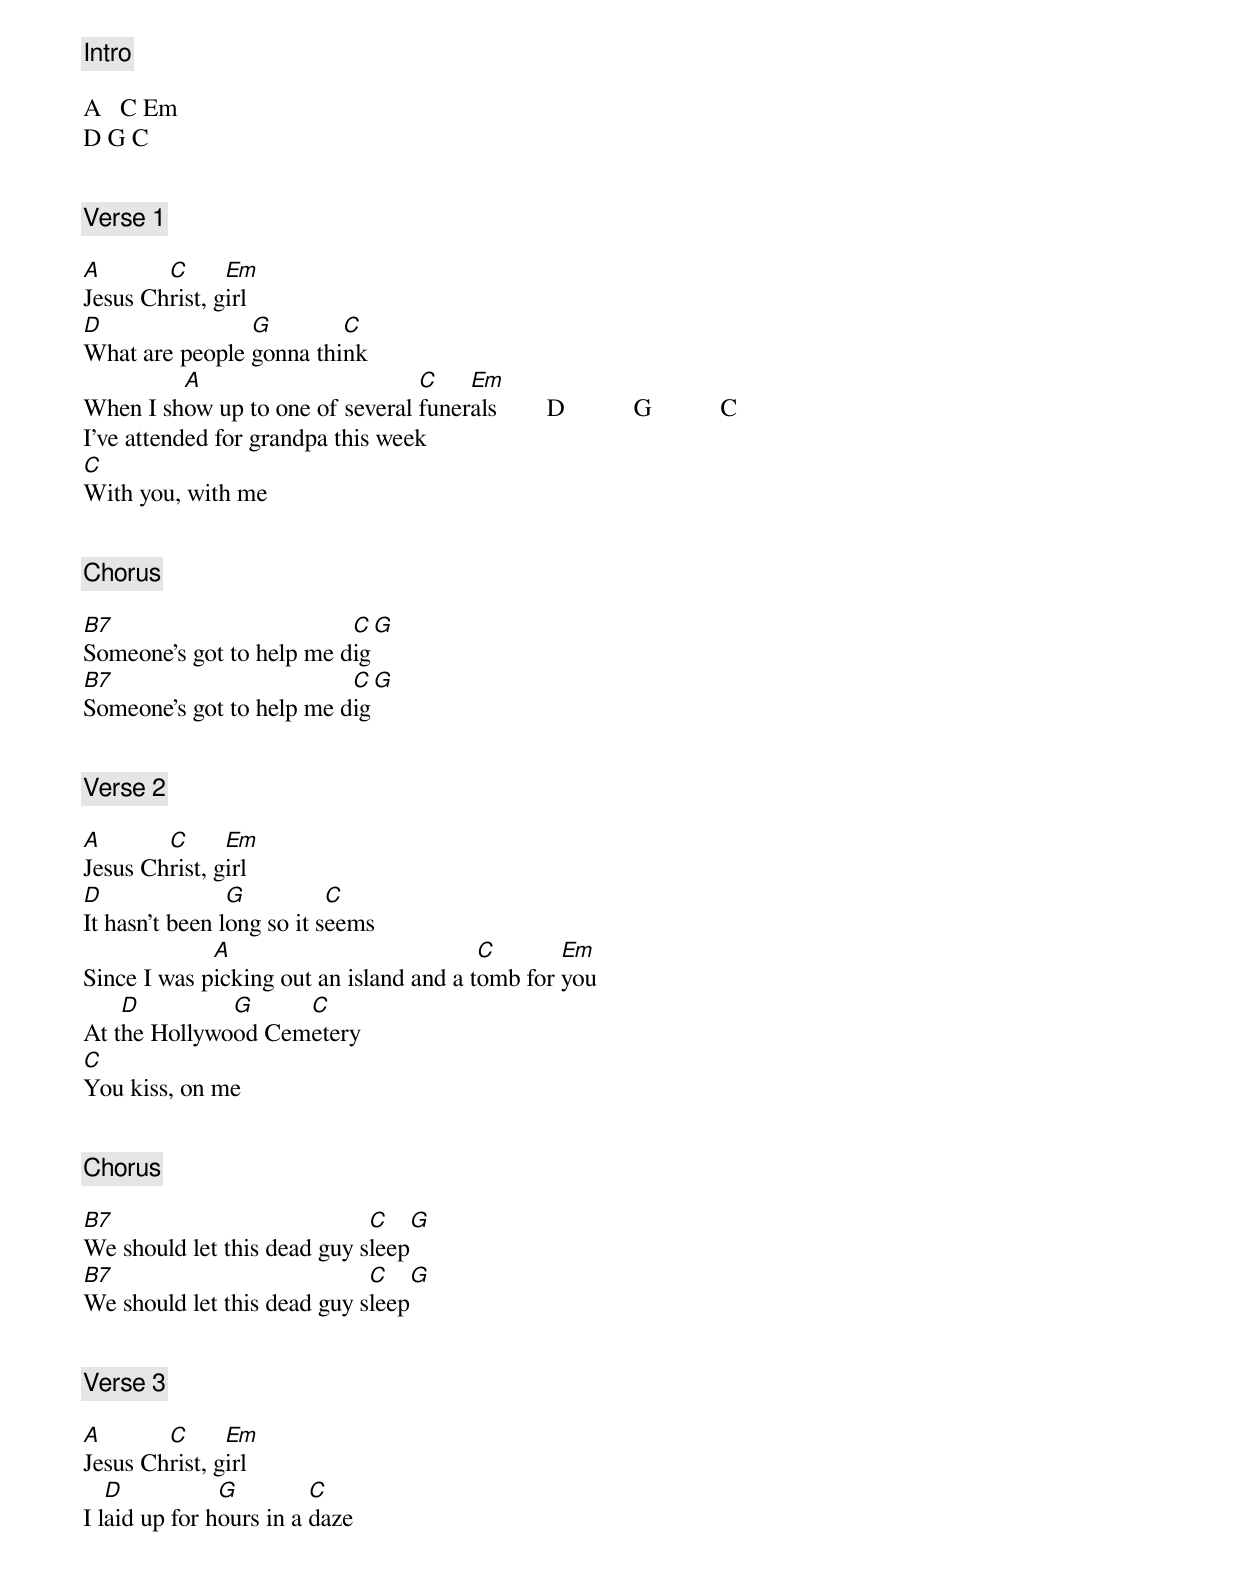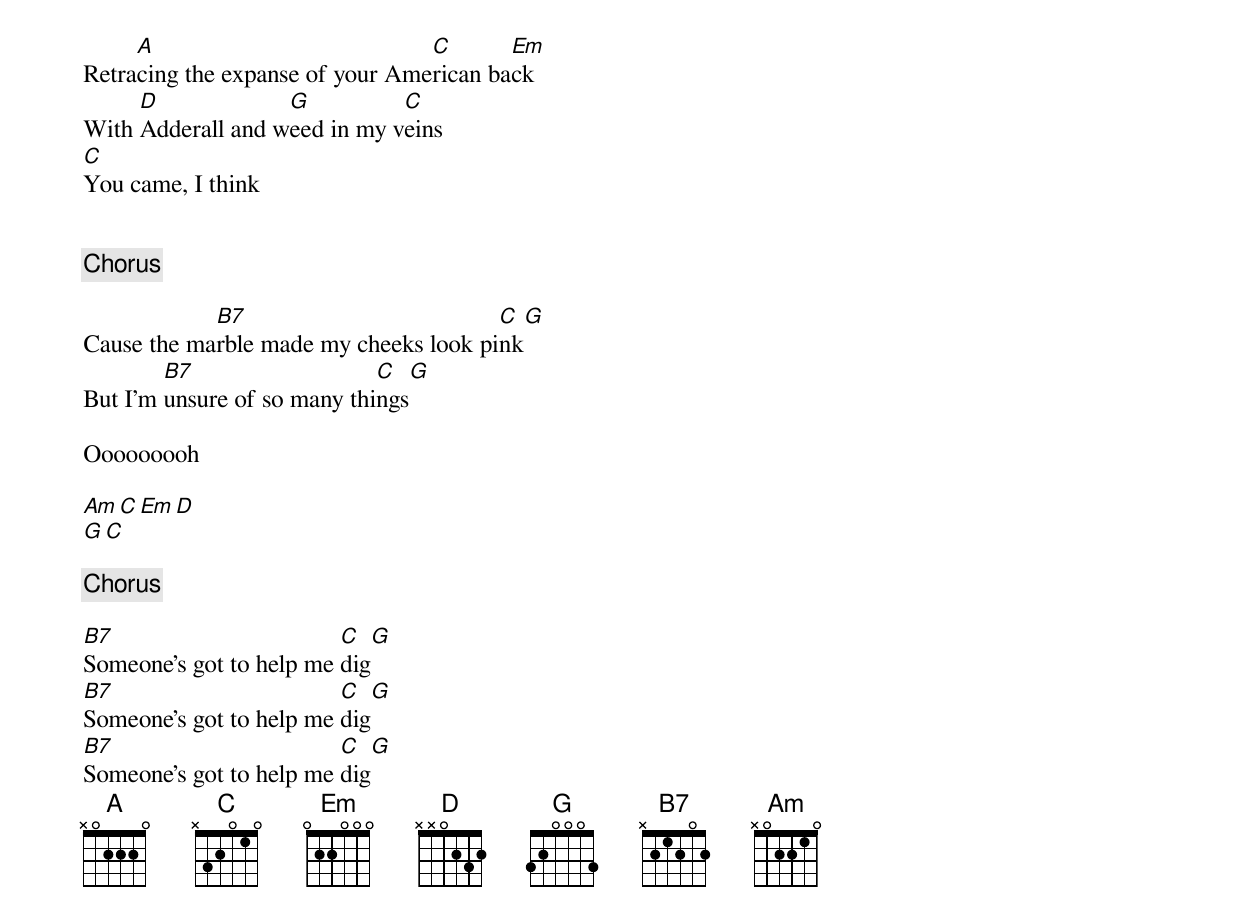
[Intro]

A   C Em
D G C


[Verse 1]

A       C      Em
Jesus Christ, girl
D               G        C
What are people gonna think
         A                       C    Em
When I show up to one of several funerals        D           G           C
I've attended for grandpa this week
C
With you, with me


[Chorus]

B7                        C    G
Someone's got to help me dig
B7                        C   G
Someone's got to help me dig


[Verse 2]

A       C      Em
Jesus Christ, girl
D               G          C
It hasn't been long so it seems
             A                           C       Em
Since I was picking out an island and a tomb for you
    D         G     C
At the Hollywood Cemetery
C
You kiss, on me


[Chorus]

B7                           C    G
We should let this dead guy sleep
B7                           C    G
We should let this dead guy sleep


[Verse 3]

A       C      Em
Jesus Christ, girl
   D           G         C
I laid up for hours in a daze
     A                           C       Em
Retracing the expanse of your American back
     D             G          C
With Adderall and weed in my veins
C
You came, I think


[Chorus]

            B7                         C    G
Cause the marble made my cheeks look pink
        B7                   C    G
But I'm unsure of so many things

Ooooooooh

Am      C     Em   D
G       C

[Chorus]

B7                       C    G
Someone's got to help me dig
B7                       C    G
Someone's got to help me dig
B7                       C    G
Someone's got to help me dig
